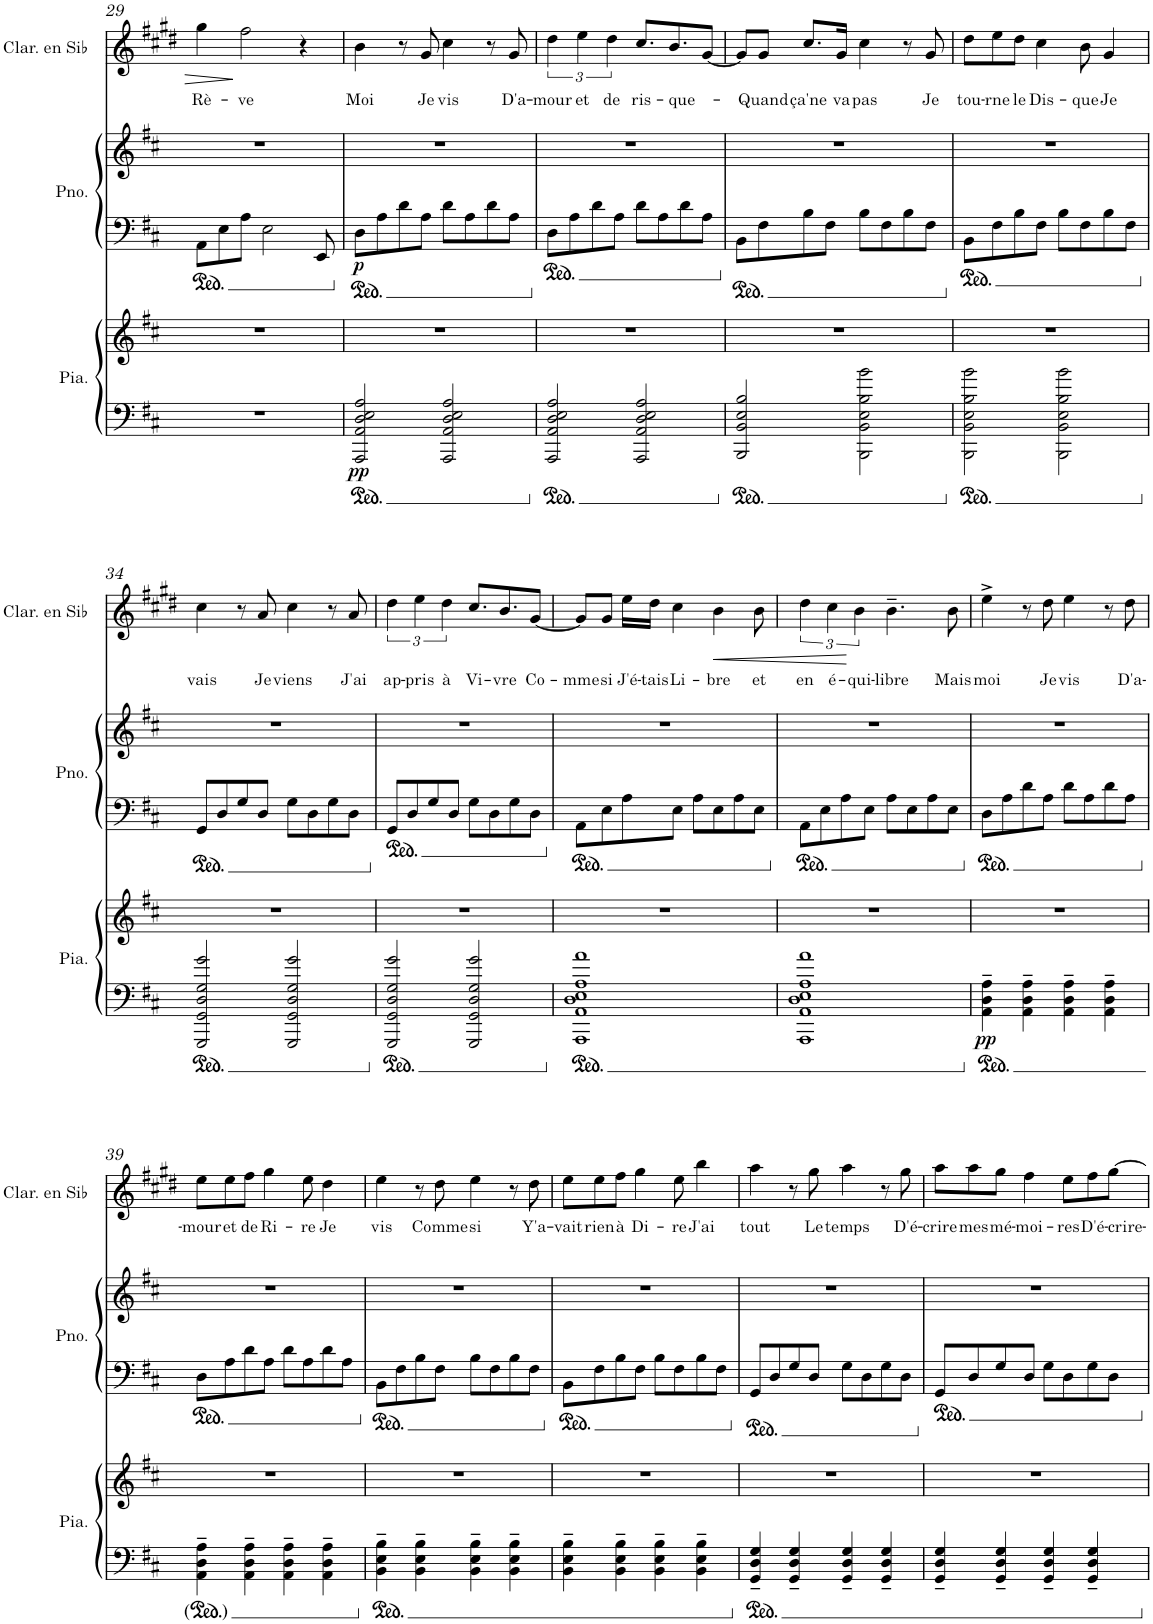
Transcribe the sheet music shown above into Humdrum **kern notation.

**kern	**kern	**dynam	**kern	**kern	**dynam	**kern	**text	**dynam
*part3	*part3	*part3	*part2	*part2	*part2	*part1	*part1	*part1
*staff5	*staff4	*staff4/5	*staff3	*staff2	*staff2/3	*staff1	*staff1	*staff1
*I"Piano	*	*	*I"Piano	*	*	*I"Clarinette en Sib	*	*
*I'Pia.	*	*	*I'Pno.	*	*	*I'Clar. en Sib	*	*
!!LO:PB:g=z
*clefF4	*clefG2	*	*clefF4	*clefG2	*	*clefG2	*	*
*	*	*	*	*	*	*Trd1c2	*	*
*k[f#c#]	*k[f#c#]	*	*k[f#c#]	*k[f#c#]	*	*k[f#c#g#d#]	*	*
*M4/4	*M4/4	*	*M4/4	*M4/4	*	*M4/4	*	*
=29	=29	=29	=29	=29	=29	=29	=29	=29
!	!	!	!	!	!	!	!LO:LY:b	!
1r	1r	.	8AA\L	1r	.	4gg#\	Rè-	.
.	.	.	8E\	.	.	.	.	.
!	!	!	!	!	!	!	!LO:LY:b	!
.	.	.	8A\J	.	.	2ff#\	-ve	.
.	.	.	2E\	.	.	.	.	.
.	.	.	.	.	.	4r	.	.
.	.	.	8EE/	.	.	.	.	.
=30	=30	=30	=30	=30	=30	=30	=30	=30
!	!	!LO:DY:b=2	!	!	!LO:DY:b=2	!	!LO:LY:b	!
2AAA/ 2AA/ 2D/ 2E/ 2A/	1r	pp	8D\L	1r	p	4b\	Moi	.
.	.	.	8A\	.	.	.	.	.
.	.	.	8d\	.	.	8r	.	.
!	!	!	!	!	!	!	!LO:LY:b	!
.	.	.	8A\J	.	.	8g#/	Je	.
!	!	!	!	!	!	!	!LO:LY:b	!
2AAA/ 2AA/ 2D/ 2E/ 2A/	.	.	8d\L	.	.	4cc#\	vis	.
.	.	.	8A\	.	.	.	.	.
.	.	.	8d\	.	.	8r	.	.
!	!	!	!	!	!	!	!LO:LY:b	!
.	.	.	8A\J	.	.	8g#/	D'a-	.
=31	=31	=31	=31	=31	=31	=31	=31	=31
!	!	!	!	!	!	!	!LO:LY:b	!
2AAA/ 2AA/ 2D/ 2E/ 2A/	1r	.	8D\L	1r	.	6dd#\	-mour	.
.	.	.	8A\	.	.	.	.	.
!	!	!	!	!	!	!	!LO:LY:b	!
.	.	.	.	.	.	6ee\	et	.
.	.	.	8d\	.	.	.	.	.
!	!	!	!	!	!	!	!LO:LY:b	!
.	.	.	.	.	.	6dd#\	de	.
.	.	.	8A\J	.	.	.	.	.
!	!	!	!	!	!	!	!LO:LY:b	!
2AAA/ 2AA/ 2D/ 2E/ 2A/	.	.	8d\L	.	.	8.cc#/L	ris-	.
.	.	.	8A\	.	.	.	.	.
!	!	!	!	!	!	!	!LO:LY:b	!
.	.	.	.	.	.	8.b/	-que-	.
.	.	.	8d\	.	.	.	.	.
.	.	.	8A\J	.	.	[8g#/J	.	.
=32	=32	=32	=32	=32	=32	=32	=32	=32
2BBB/ 2BB/ 2E/ 2B/	1r	.	8BB\L	1r	.	8g#/L]	.	.
!	!	!	!	!	!	!	!LO:LY:b	!
.	.	.	8F#\	.	.	8g#/J	Quand	.
!	!	!	!	!	!	!	!LO:LY:b	!
.	.	.	8B\	.	.	8.cc#/L	ça'ne	.
.	.	.	8F#\J	.	.	.	.	.
!	!	!	!	!	!	!	!LO:LY:b	!
.	.	.	.	.	.	16g#/Jk	va	.
!	!	!	!	!	!	!	!LO:LY:b	!
2BBB\ 2BB\ 2E\ 2B\ 2b\	.	.	8B\L	.	.	4cc#\	pas	.
.	.	.	8F#\	.	.	.	.	.
.	.	.	8B\	.	.	8r	.	.
!	!	!	!	!	!	!	!LO:LY:b	!
.	.	.	8F#\J	.	.	8g#/	Je	.
=33	=33	=33	=33	=33	=33	=33	=33	=33
!	!	!	!	!	!	!	!LO:LY:b	!
2BBB\ 2BB\ 2E\ 2B\ 2b\	1r	.	8BB\L	1r	.	8dd#\L	tou-	.
!	!	!	!	!	!	!	!LO:LY:b	!
.	.	.	8F#\	.	.	8ee\	-rne	.
!	!	!	!	!	!	!	!LO:LY:b	!
.	.	.	8B\	.	.	8dd#\J	le	.
!	!	!	!	!	!	!	!LO:LY:b	!
.	.	.	8F#\J	.	.	4cc#\	Dis-	.
2BBB\ 2BB\ 2E\ 2B\ 2b\	.	.	8B\L	.	.	.	.	.
!	!	!	!	!	!	!	!LO:LY:b	!
.	.	.	8F#\	.	.	8b\	-que	.
!	!	!	!	!	!	!	!LO:LY:b	!
.	.	.	8B\	.	.	4g#/	Je	.
.	.	.	8F#\J	.	.	.	.	.
!!LO:LB:g=z
=34	=34	=34	=34	=34	=34	=34	=34	=34
!	!	!	!	!	!	!	!LO:LY:b	!
2GGG/ 2GG/ 2D/ 2G/ 2g/	1r	.	8GG/L	1r	.	4cc#\	vais	.
.	.	.	8D/	.	.	.	.	.
.	.	.	8G/	.	.	8r	.	.
!	!	!	!	!	!	!	!LO:LY:b	!
.	.	.	8D/J	.	.	8a/	Je	.
!	!	!	!	!	!	!	!LO:LY:b	!
2GGG/ 2GG/ 2D/ 2G/ 2g/	.	.	8G\L	.	.	4cc#\	viens	.
.	.	.	8D\	.	.	.	.	.
.	.	.	8G\	.	.	8r	.	.
!	!	!	!	!	!	!	!LO:LY:b	!
.	.	.	8D\J	.	.	8a/	J'ai	.
=35	=35	=35	=35	=35	=35	=35	=35	=35
!	!	!	!	!	!	!	!LO:LY:b	!
2GGG/ 2GG/ 2D/ 2G/ 2g/	1r	.	8GG/L	1r	.	6dd#\	ap-	.
.	.	.	8D/	.	.	.	.	.
!	!	!	!	!	!	!	!LO:LY:b	!
.	.	.	.	.	.	6ee\	-pris	.
.	.	.	8G/	.	.	.	.	.
!	!	!	!	!	!	!	!LO:LY:b	!
.	.	.	.	.	.	6dd#\	à	.
.	.	.	8D/J	.	.	.	.	.
!	!	!	!	!	!	!	!LO:LY:b	!
2GGG/ 2GG/ 2D/ 2G/ 2g/	.	.	8G\L	.	.	8.cc#/L	Vi-	.
.	.	.	8D\	.	.	.	.	.
!	!	!	!	!	!	!	!LO:LY:b	!
.	.	.	.	.	.	8.b/	-vre	.
.	.	.	8G\	.	.	.	.	.
!	!	!	!	!	!	!	!LO:LY:b	!
.	.	.	8D\J	.	.	[8g#/J	Co-	.
=36	=36	=36	=36	=36	=36	=36	=36	=36
!	!	!	!	!	!	!	!LO:LY:b	!
1AAA 1AA 1D 1E 1A 1a	1r	.	8AA\L	1r	.	8g#/L]	-mme	.
!	!	!	!	!	!	!	!LO:LY:b	!
.	.	.	8E\	.	.	8g#/J	si	.
!	!	!	!	!	!	!	!LO:LY:b	!
.	.	.	8A\	.	.	16ee\LL	J'é-	.
!	!	!	!	!	!	!	!LO:LY:b	!
.	.	.	.	.	.	16dd#\JJ	-tais	.
!	!	!	!	!	!	!	!LO:LY:b	!
.	.	.	8E\J	.	.	4cc#\	Li-	.
.	.	.	8A\L	.	.	.	.	.
!	!	!	!	!	!	!	!LO:LY:b	!LO:HP:b
.	.	.	8E\	.	.	4b\	-bre	<
.	.	.	8A\	.	.	.	.	.
!	!	!	!	!	!	!	!LO:LY:b	!
.	.	.	8E\J	.	.	8b\	et	.
=37	=37	=37	=37	=37	=37	=37	=37	=37
!	!	!	!	!	!	!	!LO:LY:b	!
1AAA 1AA 1D 1E 1A 1a	1r	.	8AA\L	1r	.	6dd#\	en	.
.	.	.	8E\	.	.	.	.	.
!	!	!	!	!	!	!	!LO:LY:b	!
.	.	.	.	.	.	6cc#\	é-	.
.	.	.	8A\	.	.	.	.	.
!	!	!	!	!	!	!	!LO:LY:b	!
.	.	.	.	.	.	6b\	-qui-	[
.	.	.	8E\J	.	.	.	.	.
!	!	!	!	!	!	!	!LO:LY:b	!
.	.	.	8A\L	.	.	4.b~\	-libre	.
.	.	.	8E\	.	.	.	.	.
.	.	.	8A\	.	.	.	.	.
!	!	!	!	!	!	!	!LO:LY:b	!
.	.	.	8E\J	.	.	8b\	Mais	.
=38	=38	=38	=38	=38	=38	=38	=38	=38
!	!	!LO:DY:b=2	!	!	!	!	!LO:LY:b	!
4AA\~ 4D\~ 4A\~	1r	pp	8D\L	1r	.	4ee^\	moi	.
.	.	.	8A\	.	.	.	.	.
4AA\~ 4D\~ 4A\~	.	.	8d\	.	.	8r	.	.
!	!	!	!	!	!	!	!LO:LY:b	!
.	.	.	8A\J	.	.	8dd#\	Je	.
!	!	!	!	!	!	!	!LO:LY:b	!
4AA\~ 4D\~ 4A\~	.	.	8d\L	.	.	4ee\	vis	.
.	.	.	8A\	.	.	.	.	.
4AA\~ 4D\~ 4A\~	.	.	8d\	.	.	8r	.	.
!	!	!	!	!	!	!	!LO:LY:b	!
.	.	.	8A\J	.	.	8dd#\	D'a-	.
!!LO:LB:g=z
=39	=39	=39	=39	=39	=39	=39	=39	=39
!	!	!	!	!	!	!	!LO:LY:b	!
4AA\~ 4D\~ 4A\~	1r	.	8D\L	1r	.	8ee\L	-mour	.
!	!	!	!	!	!	!	!LO:LY:b	!
.	.	.	8A\	.	.	8ee\	et	.
!	!	!	!	!	!	!	!LO:LY:b	!
4AA\~ 4D\~ 4A\~	.	.	8d\	.	.	8ff#\J	de	.
!	!	!	!	!	!	!	!LO:LY:b	!
.	.	.	8A\J	.	.	4gg#\	Ri-	.
4AA\~ 4D\~ 4A\~	.	.	8d\L	.	.	.	.	.
!	!	!	!	!	!	!	!LO:LY:b	!
.	.	.	8A\	.	.	8ee\	-re	.
!	!	!	!	!	!	!	!LO:LY:b	!
4AA\~ 4D\~ 4A\~	.	.	8d\	.	.	4dd#\	Je	.
.	.	.	8A\J	.	.	.	.	.
=40	=40	=40	=40	=40	=40	=40	=40	=40
!	!	!	!	!	!	!	!LO:LY:b	!
4BB\~ 4E\~ 4B\~	1r	.	8BB\L	1r	.	4ee\	vis	.
.	.	.	8F#\	.	.	.	.	.
4BB\~ 4E\~ 4B\~	.	.	8B\	.	.	8r	.	.
!	!	!	!	!	!	!	!LO:LY:b	!
.	.	.	8F#\J	.	.	8dd#\	Comme	.
!	!	!	!	!	!	!	!LO:LY:b	!
4BB\~ 4E\~ 4B\~	.	.	8B\L	.	.	4ee\	si	.
.	.	.	8F#\	.	.	.	.	.
4BB\~ 4E\~ 4B\~	.	.	8B\	.	.	8r	.	.
!	!	!	!	!	!	!	!LO:LY:b	!
.	.	.	8F#\J	.	.	8dd#\	Y'a-	.
=41	=41	=41	=41	=41	=41	=41	=41	=41
!	!	!	!	!	!	!	!LO:LY:b	!
4BB\~ 4E\~ 4B\~	1r	.	8BB\L	1r	.	8ee\L	-vait	.
!	!	!	!	!	!	!	!LO:LY:b	!
.	.	.	8F#\	.	.	8ee\	rien	.
!	!	!	!	!	!	!	!LO:LY:b	!
4BB\~ 4E\~ 4B\~	.	.	8B\	.	.	8ff#\J	à	.
!	!	!	!	!	!	!	!LO:LY:b	!
.	.	.	8F#\J	.	.	4gg#\	Di-	.
4BB\~ 4E\~ 4B\~	.	.	8B\L	.	.	.	.	.
!	!	!	!	!	!	!	!LO:LY:b	!
.	.	.	8F#\	.	.	8ee\	-re	.
!	!	!	!	!	!	!	!LO:LY:b	!
4BB\~ 4E\~ 4B\~	.	.	8B\	.	.	4bb\	J'ai	.
.	.	.	8F#\J	.	.	.	.	.
=42	=42	=42	=42	=42	=42	=42	=42	=42
!	!	!	!	!	!	!	!LO:LY:b	!
4GG/~ 4D/~ 4G/~	1r	.	8GG/L	1r	.	4aa\	tout	.
.	.	.	8D/	.	.	.	.	.
4GG/~ 4D/~ 4G/~	.	.	8G/	.	.	8r	.	.
!	!	!	!	!	!	!	!LO:LY:b	!
.	.	.	8D/J	.	.	8gg#\	Le	.
!	!	!	!	!	!	!	!LO:LY:b	!
4GG/~ 4D/~ 4G/~	.	.	8G\L	.	.	4aa\	temps	.
.	.	.	8D\	.	.	.	.	.
4GG/~ 4D/~ 4G/~	.	.	8G\	.	.	8r	.	.
!	!	!	!	!	!	!	!LO:LY:b	!
.	.	.	8D\J	.	.	8gg#\	D'é-	.
=43	=43	=43	=43	=43	=43	=43	=43	=43
!	!	!	!	!	!	!	!LO:LY:b	!
4GG/~ 4D/~ 4G/~	1r	.	8GG/L	1r	.	8aa\L	-crire	.
!	!	!	!	!	!	!	!LO:LY:b	!
.	.	.	8D/	.	.	8aa\	mes	.
!	!	!	!	!	!	!	!LO:LY:b	!
4GG/~ 4D/~ 4G/~	.	.	8G/	.	.	8gg#\J	mé-	.
!	!	!	!	!	!	!	!LO:LY:b	!
.	.	.	8D/J	.	.	4ff#\	-moi-	.
4GG/~ 4D/~ 4G/~	.	.	8G\L	.	.	.	.	.
!	!	!	!	!	!	!	!LO:LY:b	!
.	.	.	8D\	.	.	8ee\L	-res	.
!	!	!	!	!	!	!	!LO:LY:b	!
4GG/~ 4D/~ 4G/~	.	.	8G\	.	.	8ff#\	D'é-	.
!	!	!	!	!	!	!	!LO:LY:b	!
.	.	.	8D\J	.	.	[8gg#\J	-crire-	.
=	=	=	=	=	=	=	=	=
*-	*-	*-	*-	*-	*-	*-	*-	*-
